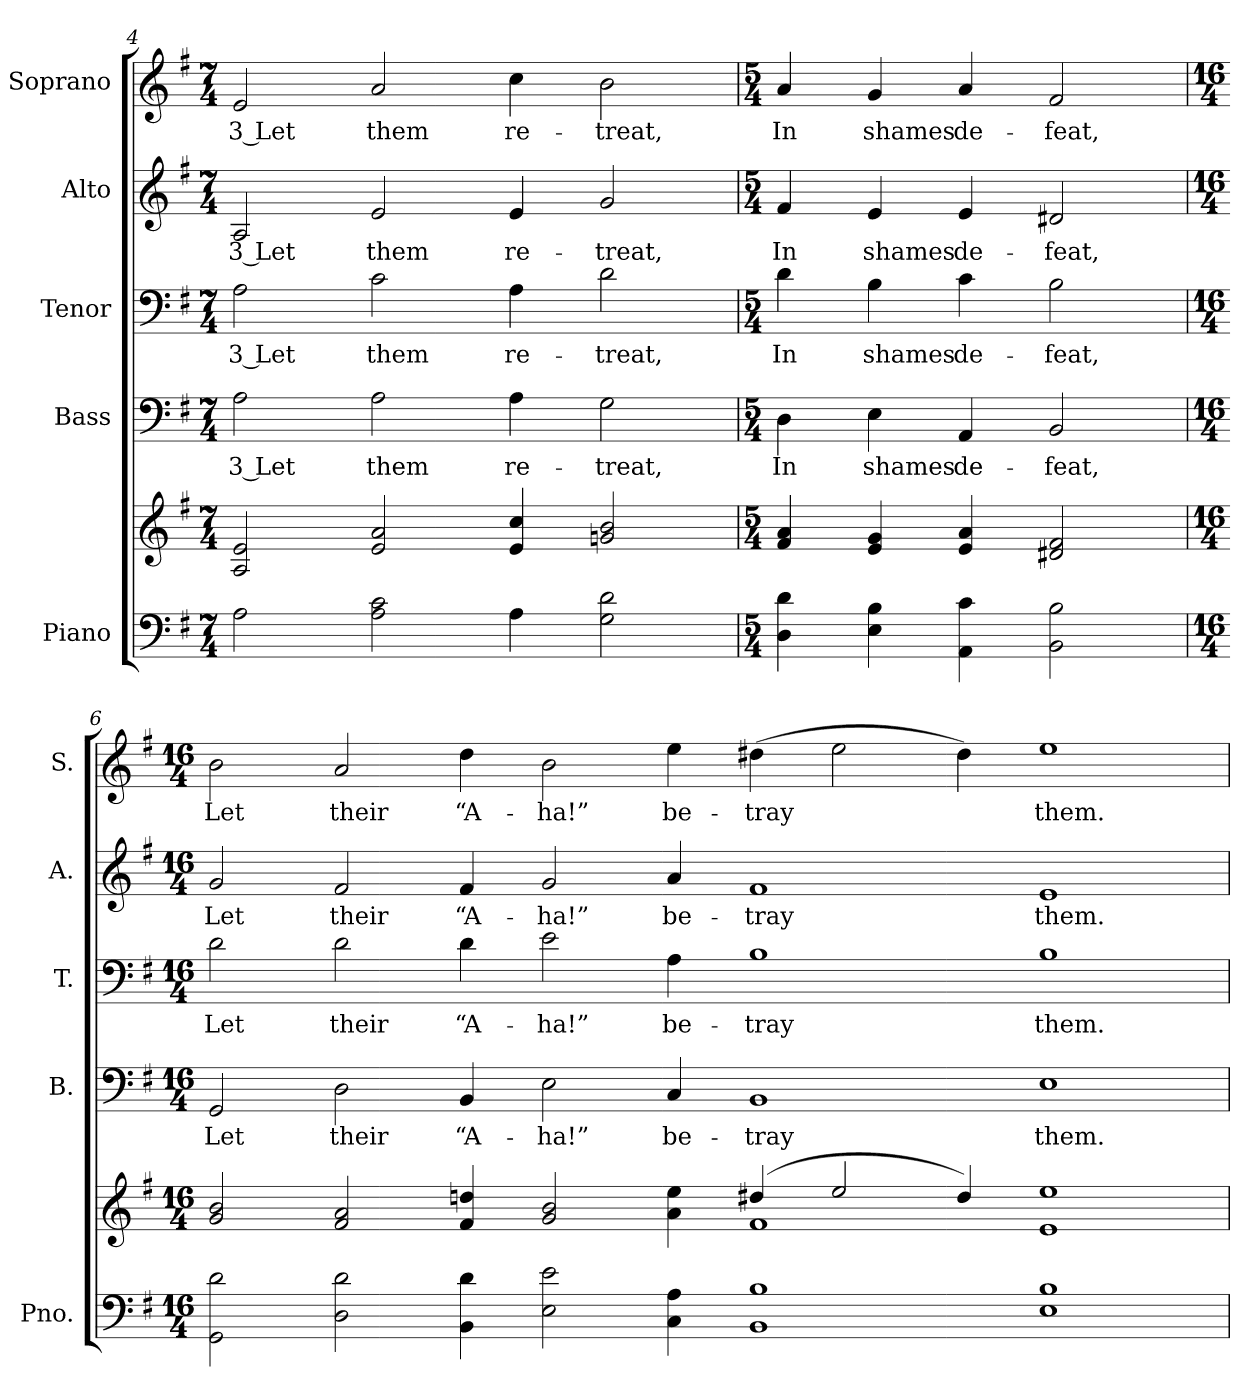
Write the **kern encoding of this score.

**kern	**kern	**kern	**text	**kern	**text	**kern	**text	**kern	**text
*part5	*part5	*part4	*part4	*part3	*part3	*part2	*part2	*part1	*part1
*staff6	*staff5	*staff4	*staff4	*staff3	*staff3	*staff2	*staff2	*staff1	*staff1
*I"Piano	*	*I"Bass	*	*I"Tenor	*	*I"Alto	*	*I"Soprano	*
*I'Pno.	*	*I'B.	*	*I'T.	*	*I'A.	*	*I'S.	*
*clefF4	*clefG2	*clefF4	*	*clefF4	*	*clefG2	*	*clefG2	*
*k[f#]	*k[f#]	*k[f#]	*	*k[f#]	*	*k[f#]	*	*k[f#]	*
*G:	*G:	*G:	*	*G:	*	*G:	*	*G:	*
*M7/4	*M7/4	*M7/4	*	*M7/4	*	*M7/4	*	*M7/4	*
=4	=4	=4	=4	=4	=4	=4	=4	=4	=4
!	!	!	!LO:LY:b:color=#000000	!	!	!	!	!	!
!	!	!	!	!	!LO:LY:b:color=#000000	!	!	!	!
!	!	!	!	!	!	!	!LO:LY:b:color=#000000	!	!
!	!	!	!	!	!	!	!	!	!LO:LY:b:color=#000000
2Ai\	2Ai/ 2ei	2Ai\	3 Let	2Ai\	3 Let	2Ai/	3 Let	2ei/	3 Let
!	!	!	!LO:LY:b:color=#000000	!	!	!	!	!	!
!	!	!	!	!	!LO:LY:b:color=#000000	!	!	!	!
!	!	!	!	!	!	!	!LO:LY:b:color=#000000	!	!
!	!	!	!	!	!	!	!	!	!LO:LY:b:color=#000000
2Ai\ 2ci	2ei/ 2ai	2Ai\	them	2ci\	them	2ei/	them	2ai/	them
!	!	!	!LO:LY:b:color=#000000	!	!	!	!	!	!
!	!	!	!	!	!LO:LY:b:color=#000000	!	!	!	!
!	!	!	!	!	!	!	!LO:LY:b:color=#000000	!	!
!	!	!	!	!	!	!	!	!	!LO:LY:b:color=#000000
4Ai\	4ei/ 4cci	4Ai\	re-	4Ai\	re-	4ei/	re-	4cci\	re-
!	!	!	!LO:LY:b:color=#000000	!	!	!	!	!	!
!	!	!	!	!	!LO:LY:b:color=#000000	!	!	!	!
!	!	!	!	!	!	!	!LO:LY:b:color=#000000	!	!
!	!	!	!	!	!	!	!	!	!LO:LY:b:color=#000000
2Gi\ 2di	2gni/ 2bi	2Gi\	-treat,	2di\	-treat,	2gi/	-treat,	2bi\	-treat,
!!LO:PB:g=z
=5	=5	=5	=5	=5	=5	=5	=5	=5	=5
*M5/4	*M5/4	*M5/4	*	*M5/4	*	*M5/4	*	*M5/4	*
!	!	!	!LO:LY:b:color=#000000	!	!	!	!	!	!
!	!	!	!	!	!LO:LY:b:color=#000000	!	!	!	!
!	!	!	!	!	!	!	!LO:LY:b:color=#000000	!	!
!	!	!	!	!	!	!	!	!	!LO:LY:b:color=#000000
4Di\ 4di	4f#i/ 4ai	4Di\	In	4di\	In	4f#i/	In	4ai/	In
!	!	!	!LO:LY:b:color=#000000	!	!	!	!	!	!
!	!	!	!	!	!LO:LY:b:color=#000000	!	!	!	!
!	!	!	!	!	!	!	!LO:LY:b:color=#000000	!	!
!	!	!	!	!	!	!	!	!	!LO:LY:b:color=#000000
4Ei\ 4Bi	4ei/ 4gi	4Ei\	shames	4Bi\	shames	4ei/	shames	4gi/	shames
!	!	!	!LO:LY:b:color=#000000	!	!	!	!	!	!
!	!	!	!	!	!LO:LY:b:color=#000000	!	!	!	!
!	!	!	!	!	!	!	!LO:LY:b:color=#000000	!	!
!	!	!	!	!	!	!	!	!	!LO:LY:b:color=#000000
4AAi\ 4ci	4ei/ 4ai	4AAi/	de-	4ci\	de-	4ei/	de-	4ai/	de-
!	!	!	!LO:LY:b:color=#000000	!	!	!	!	!	!
!	!	!	!	!	!LO:LY:b:color=#000000	!	!	!	!
!	!	!	!	!	!	!	!LO:LY:b:color=#000000	!	!
!	!	!	!	!	!	!	!	!	!LO:LY:b:color=#000000
2BBi\ 2Bi	2d#Xi/ 2f#i	2BBi/	-feat,	2Bi\	-feat,	2d#Xi/	-feat,	2f#i/	-feat,
=6	=6	=6	=6	=6	=6	=6	=6	=6	=6
*M16/4	*M16/4	*M16/4	*	*M16/4	*	*M16/4	*	*M16/4	*
*	*^	*	*	*	*	*	*	*	*
!	!	!	!	!LO:LY:b:color=#000000	!	!	!	!	!	!
!	!	!	!	!	!	!LO:LY:b:color=#000000	!	!	!	!
!	!	!	!	!	!	!	!	!LO:LY:b:color=#000000	!	!
!	!	!	!	!	!	!	!	!	!	!LO:LY:b:color=#000000
2GGi\ 2di	2gi/ 2bi	1ryy	2GGi/	Let	2di\	Let	2gi/	Let	2bi\	Let
!	!	!	!	!LO:LY:b:color=#000000	!	!	!	!	!	!
!	!	!	!	!	!	!LO:LY:b:color=#000000	!	!	!	!
!	!	!	!	!	!	!	!	!LO:LY:b:color=#000000	!	!
!	!	!	!	!	!	!	!	!	!	!LO:LY:b:color=#000000
2Di\ 2di	2f#i/ 2ai	.	2Di\	their	2di\	their	2f#i/	their	2ai/	their
!	!	!	!	!LO:LY:b:color=#000000	!	!	!	!	!	!
!	!	!	!	!	!	!LO:LY:b:color=#000000	!	!	!	!
!	!	!	!	!	!	!	!	!LO:LY:b:color=#000000	!	!
!	!	!	!	!	!	!	!	!	!	!LO:LY:b:color=#000000
4BBi\ 4di	4f#i/ 4ddni	1ryy	4BBi/	“A-	4di\	“A-	4f#i/	“A-	4ddi\	“A-
!	!	!	!	!LO:LY:b:color=#000000	!	!	!	!	!	!
!	!	!	!	!	!	!LO:LY:b:color=#000000	!	!	!	!
!	!	!	!	!	!	!	!	!LO:LY:b:color=#000000	!	!
!	!	!	!	!	!	!	!	!	!	!LO:LY:b:color=#000000
2Ei\ 2ei	2gi/ 2bi	.	2Ei\	-ha!”	2ei\	-ha!”	2gi/	-ha!”	2bi\	-ha!”
!	!	!	!	!LO:LY:b:color=#000000	!	!	!	!	!	!
!	!	!	!	!	!	!LO:LY:b:color=#000000	!	!	!	!
!	!	!	!	!	!	!	!	!LO:LY:b:color=#000000	!	!
!	!	!	!	!	!	!	!	!	!	!LO:LY:b:color=#000000
4Ci\ 4Ai	4ai\ 4eei	.	4Ci/	be-	4Ai\	be-	4ai/	be-	4eei\	be-
!	!	!	!	!LO:LY:b:color=#000000	!	!	!	!	!	!
!	!	!	!	!	!	!LO:LY:b:color=#000000	!	!	!	!
!	!	!	!	!	!	!	!	!LO:LY:b:color=#000000	!	!
!	!	!	!	!	!	!	!	!	!	!LO:LY:b:color=#000000
1BBi 1Bi	(4dd#Xi/	1f#i	1BBi	-tray	1Bi	-tray	1f#i	-tray	(4dd#Xi\	-tray
.	2eei/	.	.	.	.	.	.	.	2eei\	.
.	4dd#i/)	.	.	.	.	.	.	.	4dd#i\)	.
!	!	!	!	!LO:LY:b:color=#000000	!	!	!	!	!	!
!	!	!	!	!	!	!LO:LY:b:color=#000000	!	!	!	!
!	!	!	!	!	!	!	!	!LO:LY:b:color=#000000	!	!
!	!	!	!	!	!	!	!	!	!	!LO:LY:b:color=#000000
1Ei 1Bi	1ei 1eei	1ryy	1Ei	them.	1Bi	them.	1ei	them.	1eei	them.
*	*v	*v	*	*	*	*	*	*	*	*
=	=	=	=	=	=	=	=	=	=
*-	*-	*-	*-	*-	*-	*-	*-	*-	*-
